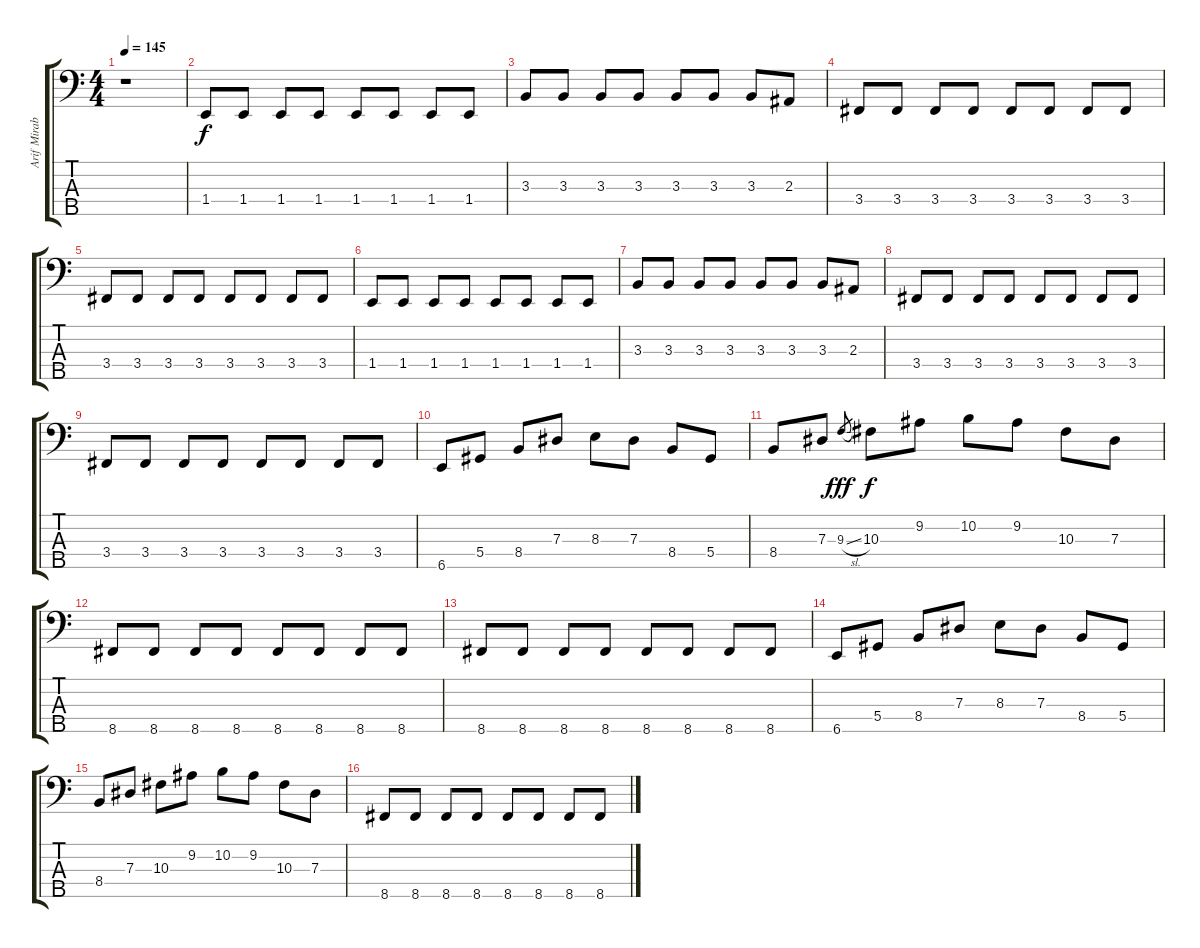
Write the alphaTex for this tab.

\track ("Arif Mirabdolbaghi" "Arif Mirab") {instrument electricbassfinger}
\staff {score tabs}
\tuning (Gb2 Db2 Ab1 Eb1 Bb0) {hide}
\ts (4 4)
\tempo 145
\clef f4
\ks c
r.1{dy f} |
1.4.8 1.4.8 1.4.8 1.4.8 1.4.8 1.4.8 1.4.8 1.4.8 |
3.3.8 3.3.8 3.3.8 3.3.8 3.3.8 3.3.8 3.3.8 2.3.8 |
3.4.8 3.4.8 3.4.8 3.4.8 3.4.8 3.4.8 3.4.8 3.4.8 |
3.4.8 3.4.8 3.4.8 3.4.8 3.4.8 3.4.8 3.4.8 3.4.8 |
1.4.8 1.4.8 1.4.8 1.4.8 1.4.8 1.4.8 1.4.8 1.4.8 |
3.3.8 3.3.8 3.3.8 3.3.8 3.3.8 3.3.8 3.3.8 2.3.8 |
3.4.8 3.4.8 3.4.8 3.4.8 3.4.8 3.4.8 3.4.8 3.4.8 |
3.4.8 3.4.8 3.4.8 3.4.8 3.4.8 3.4.8 3.4.8 3.4.8 |
6.5.8{volume 16} 5.4.8 8.4.8 7.3.8 8.3.8 7.3.8 8.4.8 5.4.8 |
8.4.8 7.3.8 9.3{sl}.8{gr dy fff} 10.3.8{dy f} 9.2.8 10.2.8 9.2.8 10.3.8 7.3.8 |
8.5.8{volume 14} 8.5.8 8.5.8 8.5.8 8.5.8 8.5.8 8.5.8 8.5.8 |
8.5.8 8.5.8 8.5.8 8.5.8 8.5.8 8.5.8 8.5.8 8.5.8 |
6.5.8{volume 16} 5.4.8 8.4.8 7.3.8 8.3.8 7.3.8 8.4.8 5.4.8 |
8.4.8 7.3.8 10.3.8 9.2.8 10.2.8 9.2.8 10.3.8 7.3.8 |
8.5.8{volume 14} 8.5.8 8.5.8 8.5.8 8.5.8 8.5.8 8.5.8 8.5.8
